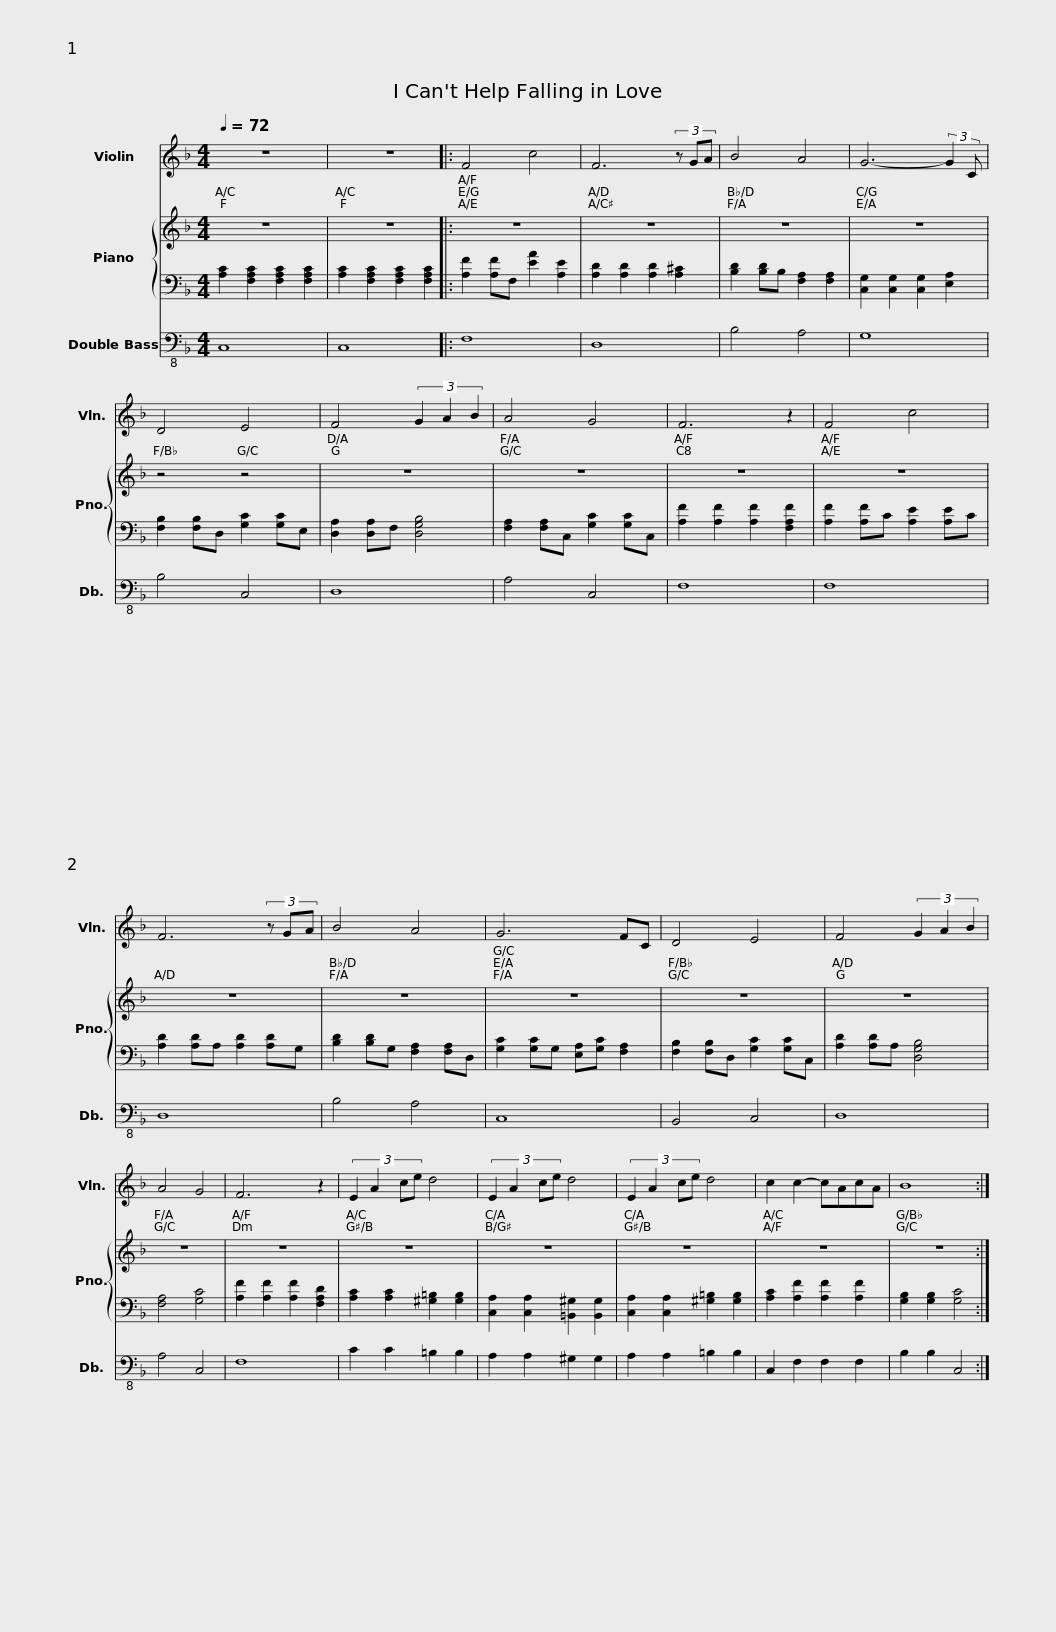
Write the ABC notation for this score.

X:1
%%score 1 { 2 | 3 } 4
L:1/8
Q:1/4=72
M:4/4
I:linebreak $
K:F
V:1 treble
V:2 treble
V:3 bass
V:4 bass-8
V:1
 z8 | z8 |: F4 c4 | F6 (3z GA | B4 A4 | %5
 G6- (3:2:2G2 C |$ D4 E4 | F4 (3G2 A2 B2 | A4 G4 | F6 z2 | %10
 F4 c4 | F6 (3z GA | B4 A4 |$ G6 FC | D4 E4 | %15
 F4 (3G2 A2 B2 | A4 G4 | F6 z2 | (3:2:4E2 A2 ce d4 | (3:2:4E2 A2 ce d4 |$ %20
 (3:2:4E2 A2 ce d4 | c2 c2- cAcA | B8 :| %23
V:2
 z8 | z8 |: z8 | z8 | z8 | %5
 z8 |$ z4 z4 | z8 | z8 | z8 | %10
 z8 | z8 | z8 |$ z8 | z8 | %15
 z8 | z8 | z8 | z8 | z8 |$ %20
 z8 | z8 | z8 :| %23
V:3
 [A,C]2 [F,A,C]2 [F,A,C]2 [F,A,C]2 | [A,C]2 [F,A,C]2 [F,A,C]2 [F,A,C]2 |: [A,F]2 [A,F]F, [EA]2 [A,E]2 | [A,D]2 [A,D]2 [A,D]2 [A,^C]2 | [B,D]2 [B,D]B, [F,A,]2 [F,A,]2 | %5
 [C,G,]2 [C,G,]2 [C,G,]2 [E,A,]2 |$ [F,B,]2 [F,B,]D, [G,C]2 [G,C]E, | [D,A,]2 [D,A,]F, [D,G,B,]4 | [F,A,]2 [F,A,]C, [G,C]2 [G,C]C, | [A,F]2 [A,F]2 [A,F]2 [F,A,F]2 | %10
 [A,F]2 [A,F]C [A,E]2 [A,E]C | [A,D]2 [A,D]A, [A,D]2 [A,D]G, | [B,D]2 [B,D]G, [F,A,]2 [F,A,]D, |$ [G,C]2 [G,C]G, [E,A,][G,C] [F,A,]2 | [F,B,]2 [F,B,]D, [G,C]2 [G,C]C, | %15
 [A,D]2 [A,D]A, [D,G,B,]4 | [F,A,]4 [G,C]4 | [A,F]2 [A,F]2 [A,F]2 [F,A,D]2 | [A,C]2 [A,C]2 [^G,=B,]2 [G,B,]2 | [C,A,]2 [C,A,]2 [=B,,^G,]2 [B,,G,]2 |$ %20
 [C,A,]2 [C,A,]2 [^G,=B,]2 [G,B,]2 | [A,C]2 [A,F]2 [A,F]2 [A,F]2 | [G,B,]2 [G,B,]2 [G,C]4 :| %23
V:4
 C,8 | C,8 |: F,8 | D,8 | B,4 A,4 | %5
 G,8 |$ B,4 C,4 | D,8 | A,4 C,4 | F,8 | %10
 F,8 | D,8 | B,4 A,4 |$ C,8 | B,,4 C,4 | %15
 D,8 | A,4 C,4 | F,8 | C2 C2 =B,2 B,2 | A,2 A,2 ^G,2 G,2 |$ %20
 A,2 A,2 =B,2 B,2 | C,2 F,2 F,2 F,2 | B,2 B,2 C,4 :| %23
